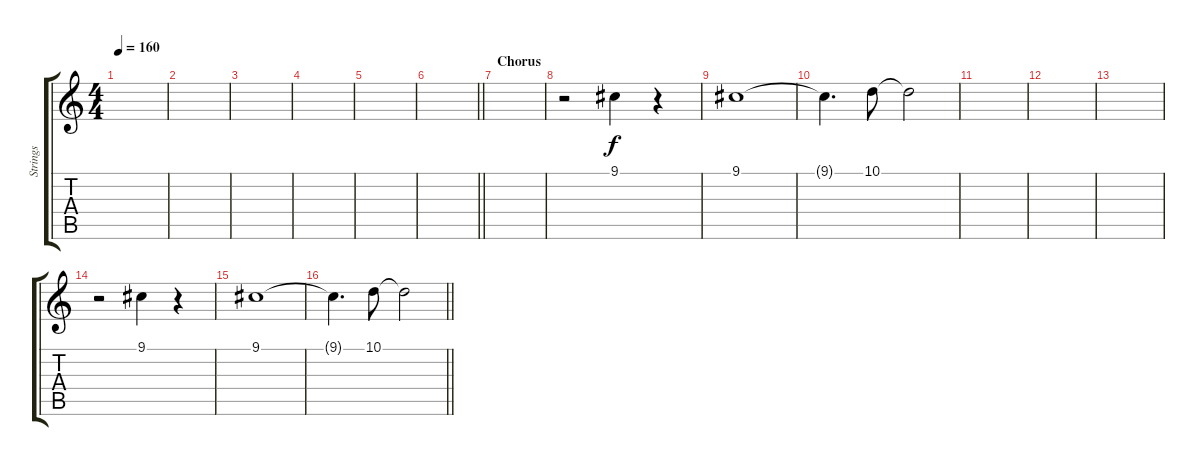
\track ("Strings" "Strings") {instrument synthstrings1}
\staff {score tabs}
\tuning (E4 B3 G3 D3 A2 E2) {hide}
\ts (4 4)
\tempo 160
\clef g2
\ks c
|
|
|
|
|
\barLineRight lightlight
|
\section ("" "Chorus")
|
r.2 9.1.4 r.4 |
9.1.1 |
9.1{t}.4{d} 10.1.8 10.1{t}.2 |
|
|
|
r.2 9.1.4 r.4 |
9.1.1 |
\barLineRight lightlight
9.1{t}.4{d} 10.1.8 10.1{t}.2
